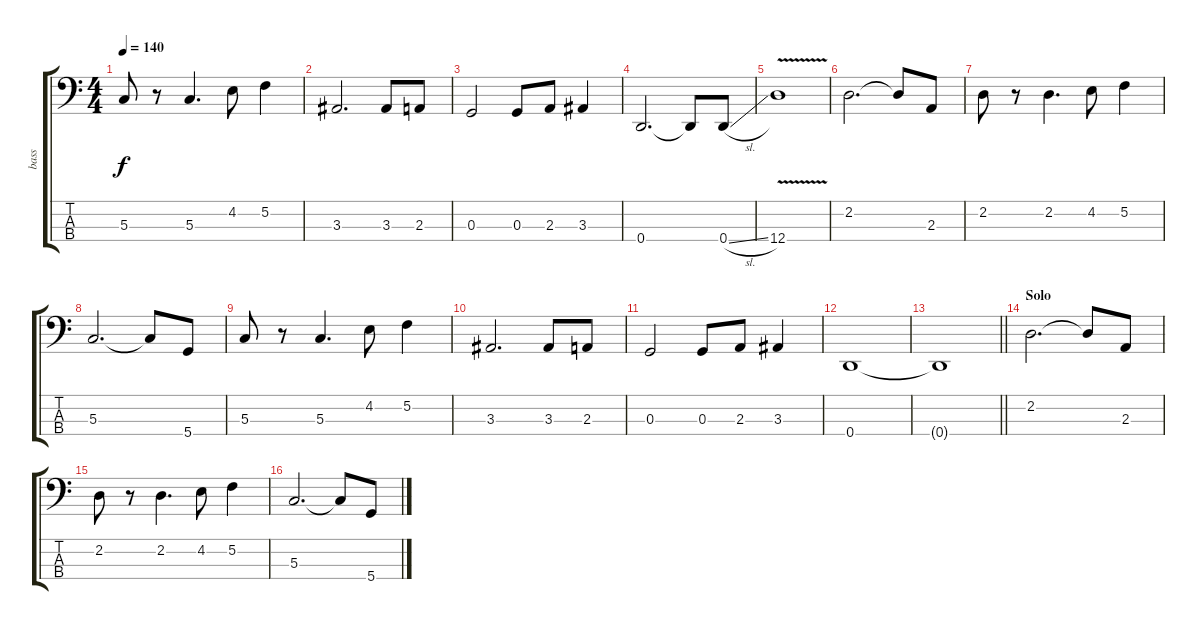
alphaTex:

\track ("bass" "bass") {instrument electricbassfinger}
\staff {score tabs}
\tuning (F2 C2 G1 D1) {hide}
\ts (4 4)
\tempo 140
\clef f4
\ks c
5.3.8{dy f} r.8 5.3.4{d} 4.2.8 5.2.4 |
3.3.2{d} 3.3.8 2.3.8 |
0.3.2 0.3.8 2.3.8 3.3.4 |
0.4.2{d} 0.4{t}.8 0.4{sl}.8 |
12.4{v}.1 |
2.2.2{d} 2.2{t}.8 2.3.8 |
2.2.8 r.8 2.2.4{d} 4.2.8 5.2.4 |
5.3.2{d} 5.3{t}.8 5.4.8 |
5.3.8 r.8 5.3.4{d} 4.2.8 5.2.4 |
3.3.2{d} 3.3.8 2.3.8 |
0.3.2 0.3.8 2.3.8 3.3.4 |
0.4.1 |
\barLineRight lightlight
0.4{t}.1 |
\section ("" "Solo")
2.2.2{d} 2.2{t}.8 2.3.8 |
2.2.8 r.8 2.2.4{d} 4.2.8 5.2.4 |
5.3.2{d} 5.3{t}.8 5.4.8
